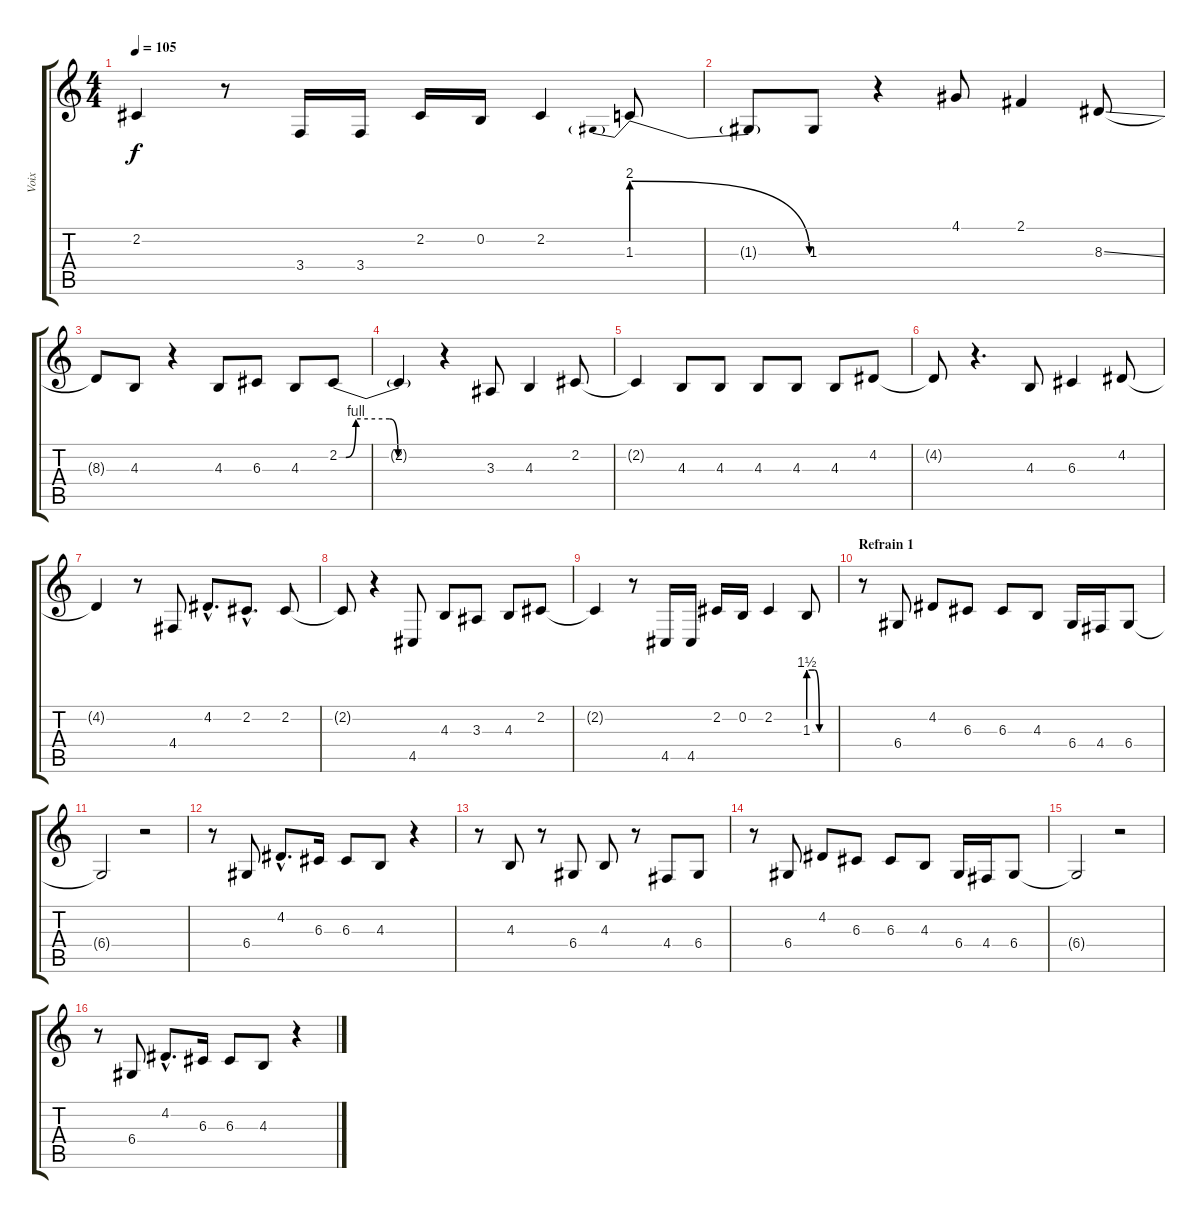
\track ("Voix" "Voix") {instrument bassoon}
\staff {score tabs}
\tuning (E4 B3 G3 D3 A2 E2) {hide}
\ts (4 4)
\tempo 105
\clef g2
\ks c
2.2{t}.4{dy f} r.8 3.4.16 3.4.16 2.2.16 0.2.16 2.2.4 1.3{be (prebendrelease 0 8 60 0)}.8 |
1.3{t}.8 1.3.8 r.4 4.1.8 2.1.4 8.3{ss}.8 |
8.3{t}.8 4.3.8 r.4 4.3.8 6.3.8 4.3.8 2.2{be (custom 0 0 4 0 10 4 30 4 35 0 60 0)}.8 |
2.2{t}.4 r.4 3.3.8 4.3.4 2.2.8 |
2.2{t}.4 4.3.8 4.3.8 4.3.8 4.3.8 4.3.8 4.2.8 |
4.2{t}.8 r.4{d} 4.3.8 6.3.4 4.2.8 |
4.2{t}.4 r.8 4.4.8 4.2{hac}.8{d} 2.2{hac}.8{d} 2.2.8 |
2.2{t}.8 r.4 4.5.8 4.3.8 3.3.8 4.3.8 2.2.8 |
2.2{t}.4 r.8 4.5.16 4.5.16 2.2.16 0.2.16 2.2.4 1.3{be (custom 0 6 14 6 25 0 60 0)}.8 |
\section ("" "Refrain 1")
r.8 6.4.8 4.2.8 6.3.8 6.3.8 4.3.8 6.4.16 4.4.16 6.4.8 |
6.4{t}.2 r.2 |
r.8 6.4.8 4.2{hac}.8{d} 6.3.16 6.3.8 4.3.8 r.4 |
r.8 4.3.8 r.8 6.4.8 4.3.8 r.8 4.4.8 6.4.8 |
r.8 6.4.8 4.2.8 6.3.8 6.3.8 4.3.8 6.4.16 4.4.16 6.4.8 |
6.4{t}.2 r.2 |
r.8 6.4.8 4.2{hac}.8{d} 6.3.16 6.3.8 4.3.8 r.4
